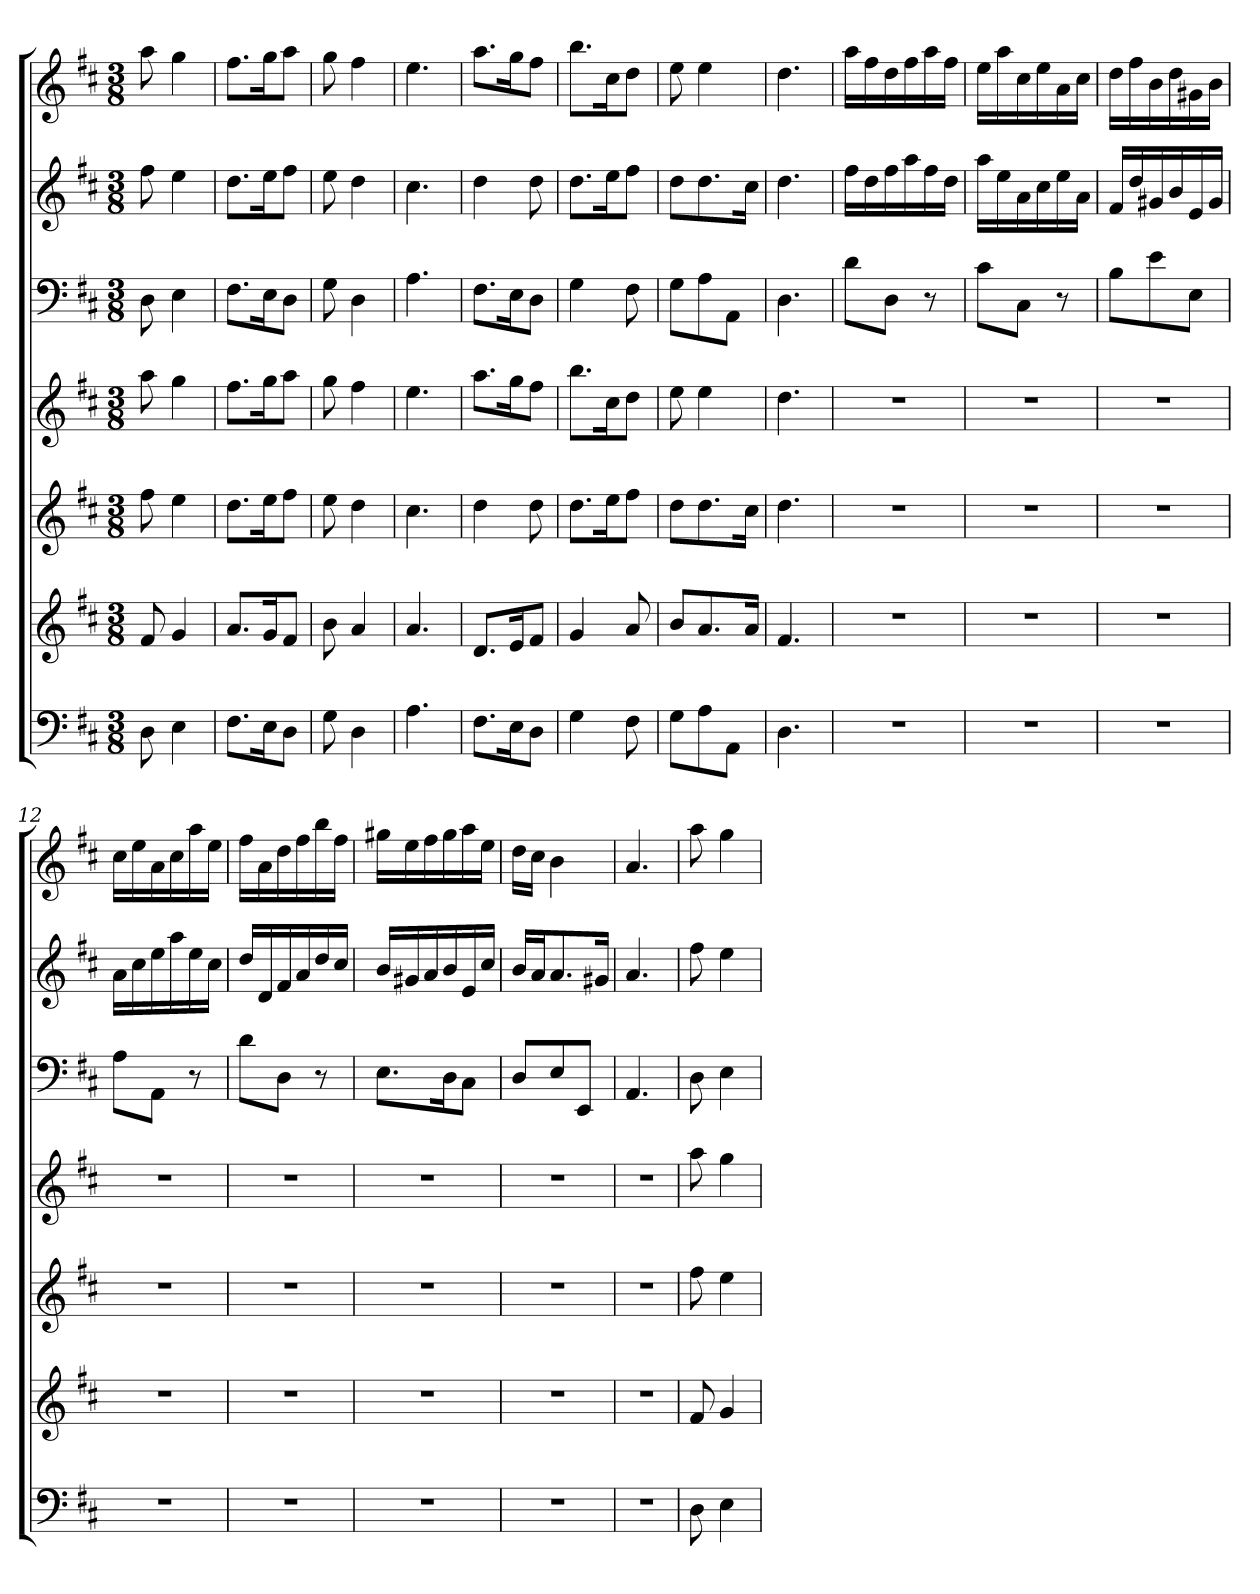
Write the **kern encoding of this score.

**kern	**kern	**kern	**kern	**kern	**kern	**kern
*part7	*part6	*part5	*part4	*part3	*part2	*part1
*staff7	*staff6	*staff5	*staff4	*staff3	*staff2	*staff1
*k[f#c#]	*k[f#c#]	*k[f#c#]	*k[f#c#]	*k[f#c#]	*k[f#c#]	*k[f#c#]
*D:	*D:	*D:	*D:	*D:	*D:	*D:
*M3/8	*M3/8	*M3/8	*M3/8	*M3/8	*M3/8	*M3/8
=1	=1	=1	=1	=1	=1	=1
8D	8f#	8ff#	8aa	8D	8ff#	8aa
4E	4g	4ee	4gg	4E	4ee	4gg
=2	=2	=2	=2	=2	=2	=2
8.F#L	8.aL	8.ddL	8.ff#L	8.F#L	8.ddL	8.ff#L
16EK	16gK	16eeK	16ggK	16EK	16eeK	16ggK
8DJ	8f#J	8ff#J	8aaJ	8DJ	8ff#J	8aaJ
=3	=3	=3	=3	=3	=3	=3
8G	8b	8ee	8gg	8G	8ee	8gg
4D	4a	4dd	4ff#	4D	4dd	4ff#
=4	=4	=4	=4	=4	=4	=4
4.A	4.a	4.cc#	4.ee	4.A	4.cc#	4.ee
=5	=5	=5	=5	=5	=5	=5
8.F#L	8.dL	4dd	8.aaL	8.F#L	4dd	8.aaL
16EK	16eK	.	16ggK	16EK	.	16ggK
8DJ	8f#J	8dd	8ff#J	8DJ	8dd	8ff#J
=6	=6	=6	=6	=6	=6	=6
4G	4g	8.ddL	8.bbL	4G	8.ddL	8.bbL
.	.	16eeK	16cc#K	.	16eeK	16cc#K
8F#	8a	8ff#J	8ddJ	8F#	8ff#J	8ddJ
=7	=7	=7	=7	=7	=7	=7
8GL	8bL	8ddL	8ee	8GL	8ddL	8ee
8A	8.a	8.dd	4ee	8A	8.dd	4ee
8AAJ	.	.	.	8AAJ	.	.
.	16aJk	16cc#Jk	.	.	16cc#Jk	.
=8	=8	=8	=8	=8	=8	=8
4.D	4.f#	4.dd	4.dd	4.D	4.dd	4.dd
=9	=9	=9	=9	=9	=9	=9
4.r	4.r	4.r	4.r	8dL	16ff#LL	16aaLL
.	.	.	.	.	16dd	16ff#
.	.	.	.	8DJ	16ff#	16dd
.	.	.	.	.	16aa	16ff#
.	.	.	.	8r	16ff#	16aa
.	.	.	.	.	16ddJJ	16ff#JJ
=10	=10	=10	=10	=10	=10	=10
4.r	4.r	4.r	4.r	8c#L	16aaLL	16eeLL
.	.	.	.	.	16ee	16aa
.	.	.	.	8C#J	16a	16cc#
.	.	.	.	.	16cc#	16ee
.	.	.	.	8r	16ee	16a
.	.	.	.	.	16aJJ	16cc#JJ
=11	=11	=11	=11	=11	=11	=11
4.r	4.r	4.r	4.r	8BL	16f#LL	16ddLL
.	.	.	.	.	16dd	16ff#
.	.	.	.	8e	16g#X	16b
.	.	.	.	.	16b	16dd
.	.	.	.	8EJ	16e	16g#X
.	.	.	.	.	16g#JJ	16bJJ
=12	=12	=12	=12	=12	=12	=12
4.r	4.r	4.r	4.r	8AL	16aLL	16cc#LL
.	.	.	.	.	16cc#	16ee
.	.	.	.	8AAJ	16ee	16a
.	.	.	.	.	16aa	16cc#
.	.	.	.	8r	16ee	16aa
.	.	.	.	.	16cc#JJ	16eeJJ
=13	=13	=13	=13	=13	=13	=13
4.r	4.r	4.r	4.r	8dL	16ddLL	16ff#LL
.	.	.	.	.	16d	16a
.	.	.	.	8DJ	16f#	16dd
.	.	.	.	.	16a	16ff#
.	.	.	.	8r	16dd	16bb
.	.	.	.	.	16cc#JJ	16ff#JJ
=14	=14	=14	=14	=14	=14	=14
4.r	4.r	4.r	4.r	8.EL	16bLL	16gg#XLL
.	.	.	.	.	16g#X	16ee
.	.	.	.	.	16a	16ff#
.	.	.	.	16DK	16b	16gg#
.	.	.	.	8C#J	16e	16aa
.	.	.	.	.	16cc#JJ	16eeJJ
=15	=15	=15	=15	=15	=15	=15
4.r	4.r	4.r	4.r	8DL	16bLL	16ddLL
.	.	.	.	.	16aJ	16cc#JJ
.	.	.	.	8E	8.a	4b
.	.	.	.	8EEJ	.	.
.	.	.	.	.	16g#XJk	.
=16	=16	=16	=16	=16	=16	=16
4.r	4.r	4.r	4.r	4.AA	4.a	4.a
=17	=17	=17	=17	=17	=17	=17
8D	8f#	8ff#	8aa	8D	8ff#	8aa
4E	4g	4ee	4gg	4E	4ee	4gg
=	=	=	=	=	=	=
*-	*-	*-	*-	*-	*-	*-
